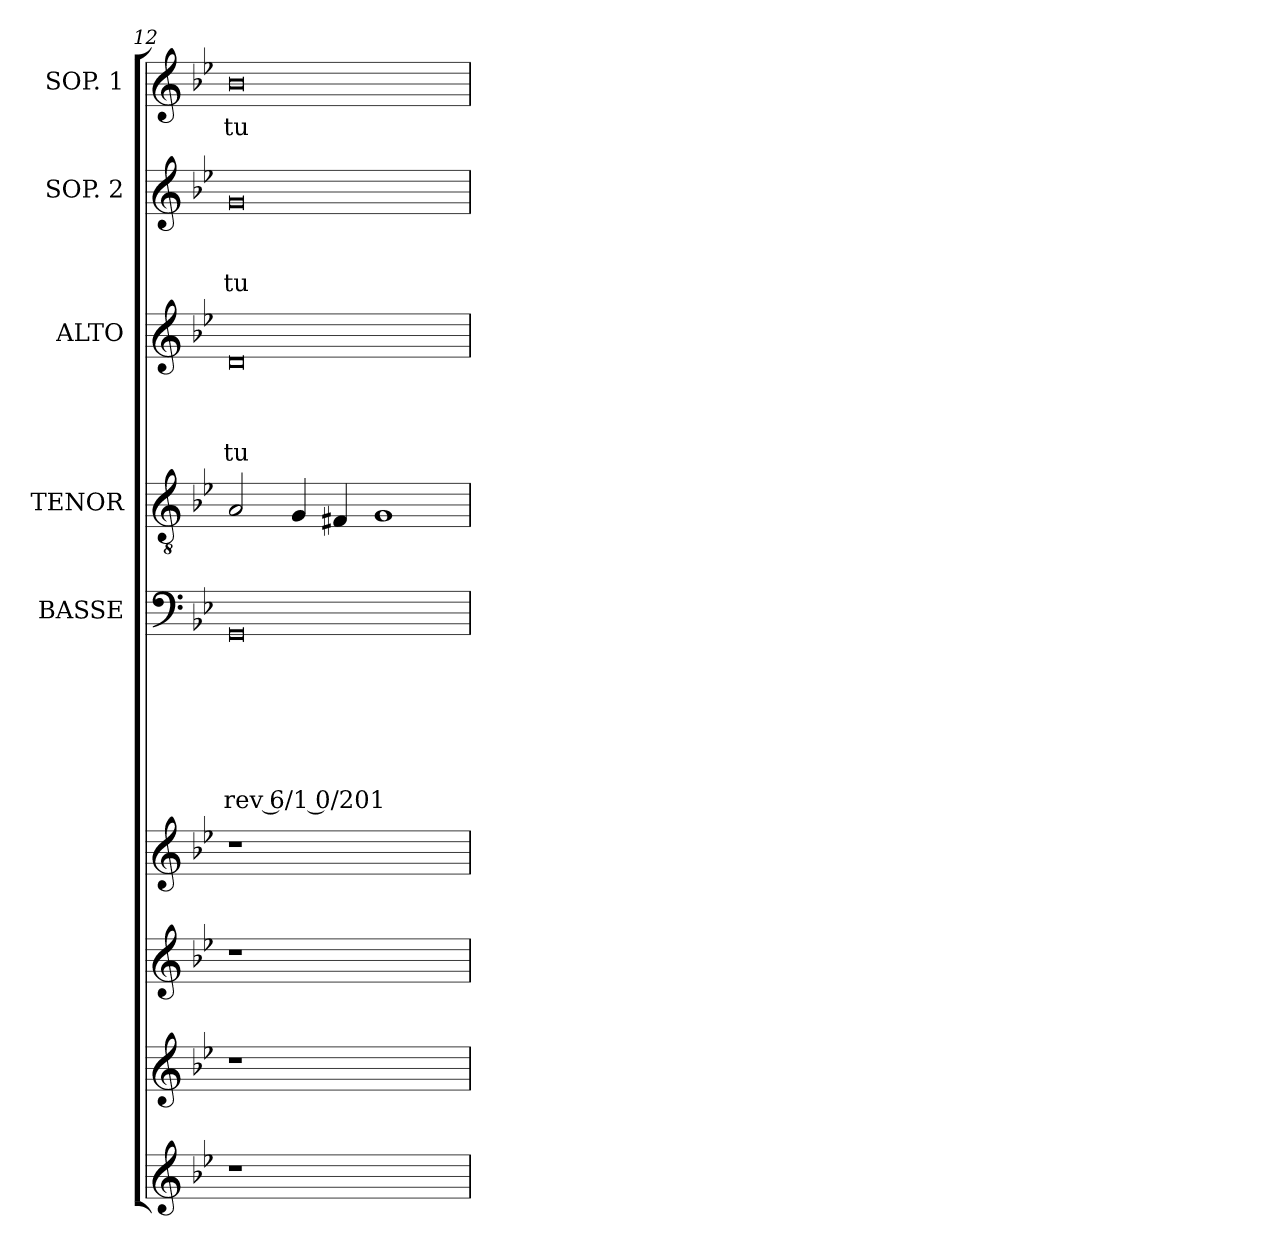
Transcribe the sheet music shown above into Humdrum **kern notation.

**kern	**kern	**kern	**kern	**kern	**text	**text	**text	**text	**text	**text	**text	**kern	**kern	**text	**text	**text	**text	**kern	**text	**text	**text	**kern	**text
*part9	*part8	*part7	*part6	*part5	*part5	*part5	*part5	*part5	*part5	*part5	*part5	*part4	*part3	*part3	*part3	*part3	*part3	*part2	*part2	*part2	*part2	*part1	*part1
*staff9	*staff8	*staff7	*staff6	*staff5	*staff5	*staff5	*staff5	*staff5	*staff5	*staff5	*staff5	*staff4	*staff3	*staff3	*staff3	*staff3	*staff3	*staff2	*staff2	*staff2	*staff2	*staff1	*staff1
*	*	*	*	*I"BASSE	*	*	*	*	*	*	*	*I"TENOR	*I"ALTO	*	*	*	*	*I"SOP. 2	*	*	*	*I"SOP. 1	*
*	*	*	*	*I'BAS.	*	*	*	*	*	*	*	*I'TEN.	*I'ALT.	*	*	*	*	*I'SOP. 2	*	*	*	*I'SOP. 1	*
*clefG2	*clefG2	*clefG2	*clefG2	*clefF4	*	*	*	*	*	*	*	*clefGv2	*clefG2	*	*	*	*	*clefG2	*	*	*	*clefG2	*
*k[b-e-]	*k[b-e-]	*k[b-e-]	*k[b-e-]	*k[b-e-]	*	*	*	*	*	*	*	*k[b-e-]	*k[b-e-]	*	*	*	*	*k[b-e-]	*	*	*	*k[b-e-]	*
*B-:	*B-:	*B-:	*B-:	*B-:	*	*	*	*	*	*	*	*B-:	*B-:	*	*	*	*	*B-:	*	*	*	*B-:	*
=12	=12	=12	=12	=12	=12	=12	=12	=12	=12	=12	=12	=12	=12	=12	=12	=12	=12	=12	=12	=12	=12	=12	=12
!	!	!	!	!	!	!	!	!	!	!	!LO:LY:b:rj	!	!	!	!	!	!LO:LY:b	!	!	!	!LO:LY:b	!	!LO:LY:b
1r	1r	1r	1r	0GG	.	.	.	.	.	.	-rev 6/1 0/201	2A/	0d	.	.	.	tu-	0g	.	.	tu-	0b-	tu-
.	.	.	.	.	.	.	.	.	.	.	.	4G/	.	.	.	.	.	.	.	.	.	.	.
.	.	.	.	.	.	.	.	.	.	.	.	4F#X/	.	.	.	.	.	.	.	.	.	.	.
1ryy	1ryy	1ryy	1ryy	.	.	.	.	.	.	.	.	1G	.	.	.	.	.	.	.	.	.	.	.
=	=	=	=	=	=	=	=	=	=	=	=	=	=	=	=	=	=	=	=	=	=	=	=
*-	*-	*-	*-	*-	*-	*-	*-	*-	*-	*-	*-	*-	*-	*-	*-	*-	*-	*-	*-	*-	*-	*-	*-
